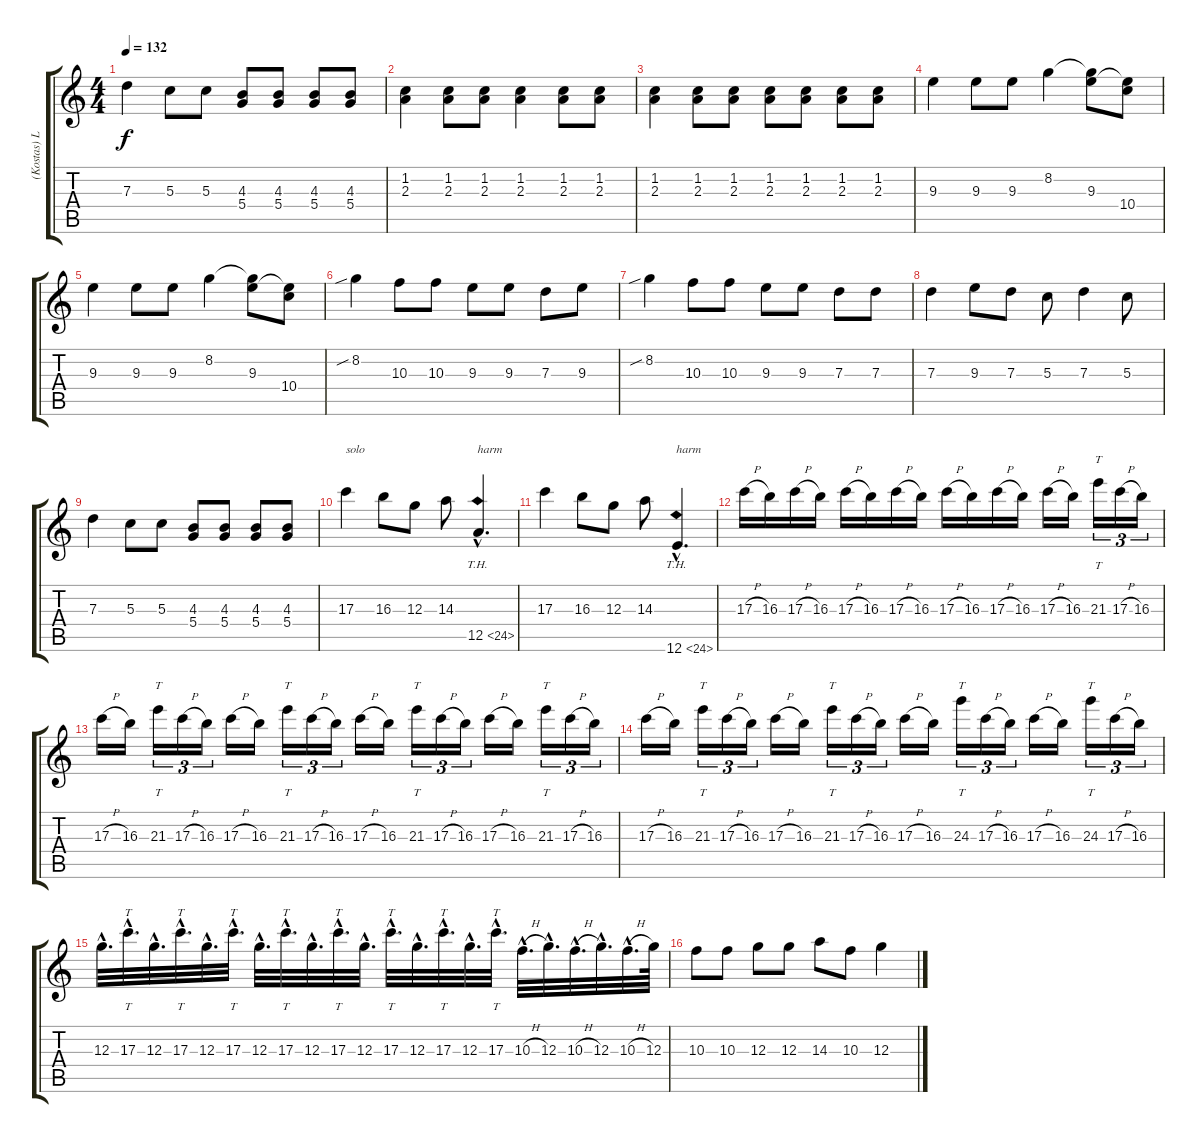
\track ("(Kostas) Lead Guitar" "(Kostas) L") {instrument overdrivenguitar}
\staff {score tabs}
\tuning (E4 B3 G3 D3 A2 E2) {hide}
\ts (4 4)
\tempo 132
\clef g2
\ks c
7.3.4{dy f} 5.3.8 5.3.8 (4.3 5.4).8 (4.3 5.4).8 (4.3 5.4).8 (4.3 5.4).8 |
(1.2 2.3).4 (1.2 2.3).8 (1.2 2.3).8 (1.2 2.3).4 (1.2 2.3).8 (1.2 2.3).8 |
(1.2 2.3).4 (1.2 2.3).8 (1.2 2.3).8 (1.2 2.3).8 (1.2 2.3).8 (1.2 2.3).8 (1.2 2.3).8 |
9.3.4 9.3.8 9.3.8 8.2.4 (8.2{t} 9.3).8 (9.3{t} 10.4).8 |
9.3.4 9.3.8 9.3.8 8.2.4 (8.2{t} 9.3).8 (9.3{t} 10.4).8 |
8.2{sib}.4 10.3.8 10.3.8 9.3.8 9.3.8 7.3.8 9.3.8 |
8.2{sib}.4 10.3.8 10.3.8 9.3.8 9.3.8 7.3.8 7.3.8 |
7.3.4 9.3.8 7.3.8 5.3.8 7.3.4 5.3.8 |
7.3.4 5.3.8 5.3.8 (4.3 5.4).8 (4.3 5.4).8 (4.3 5.4).8 (4.3 5.4).8 |
17.3.4{txt "solo" volume 16} 16.3.8 12.3.8 14.3.8 12.5{th 12 hac}.4{d txt "harm"} |
17.3.4 16.3.8 12.3.8 14.3.8 12.6{th 12 hac}.4{d txt "harm"} |
17.3{h}.16 16.3.16 17.3{h}.16 16.3.16 17.3{h}.16 16.3.16 17.3{h}.16 16.3.16 17.3{h}.16 16.3.16 17.3{h}.16 16.3.16 17.3{h}.16 16.3.16 21.3.16{tt tu (3 2)} 17.3{h}.16{tu (3 2)} 16.3.16{tu (3 2)} |
17.3{h}.16 16.3.16 21.3.16{tt tu (3 2)} 17.3{h}.16{tu (3 2)} 16.3.16{tu (3 2)} 17.3{h}.16 16.3.16 21.3.16{tt tu (3 2)} 17.3{h}.16{tu (3 2)} 16.3.16{tu (3 2)} 17.3{h}.16 16.3.16 21.3.16{tt tu (3 2)} 17.3{h}.16{tu (3 2)} 16.3.16{tu (3 2)} 17.3{h}.16 16.3.16 21.3.16{tt tu (3 2)} 17.3{h}.16{tu (3 2)} 16.3.16{tu (3 2)} |
17.3{h}.16 16.3.16 21.3.16{tt tu (3 2)} 17.3{h}.16{tu (3 2)} 16.3.16{tu (3 2)} 17.3{h}.16 16.3.16 21.3.16{tt tu (3 2)} 17.3{h}.16{tu (3 2)} 16.3.16{tu (3 2)} 17.3{h}.16 16.3.16 24.3.16{tt tu (3 2)} 17.3{h}.16{tu (3 2)} 16.3.16{tu (3 2)} 17.3{h}.16 16.3.16 24.3.16{tt tu (3 2)} 17.3{h}.16{tu (3 2)} 16.3.16{tu (3 2)} |
12.3{hac}.32{d} 17.3{hac}.32{tt d} 12.3{hac}.32{d} 17.3{hac}.32{tt d} 12.3{hac}.32{d} 17.3{hac}.32{tt d} 12.3{hac}.32{d} 17.3{hac}.32{tt d} 12.3{hac}.32{d} 17.3{hac}.32{tt d} 12.3{hac}.32{d} 17.3{hac}.32{tt d} 12.3{hac}.32{d} 17.3{hac}.32{tt d} 12.3{hac}.32{d} 17.3{hac}.32{tt d} 10.3{h hac}.32{d} 12.3{hac}.32{d} 10.3{h hac}.32{d} 12.3{hac}.32{d} 10.3{h hac}.32{d} 12.3.64 |
10.3.8 10.3.8 12.3.8 12.3.8 14.3.8 10.3.8 12.3.4
